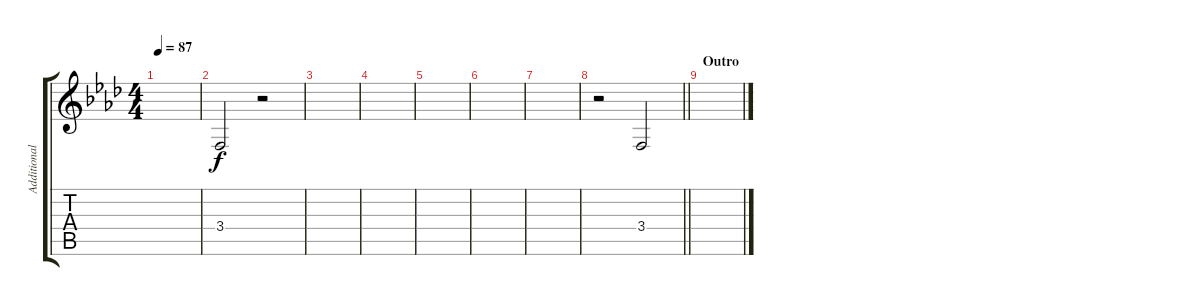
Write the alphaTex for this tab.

\track ("Additional FX" "Additional") {instrument helicopter}
\staff {score tabs}
\tuning (E4 B3 G3 D3 A2 E2) {hide}
\ts (4 4)
\tempo 87
\clef g2
\ks fminor
|
3.4.2 r.2 |
|
|
|
|
|
\barLineRight lightlight
r.2{volume 13 instrument reversecymbal} 3.4.2 |
\section ("" "Outro")
